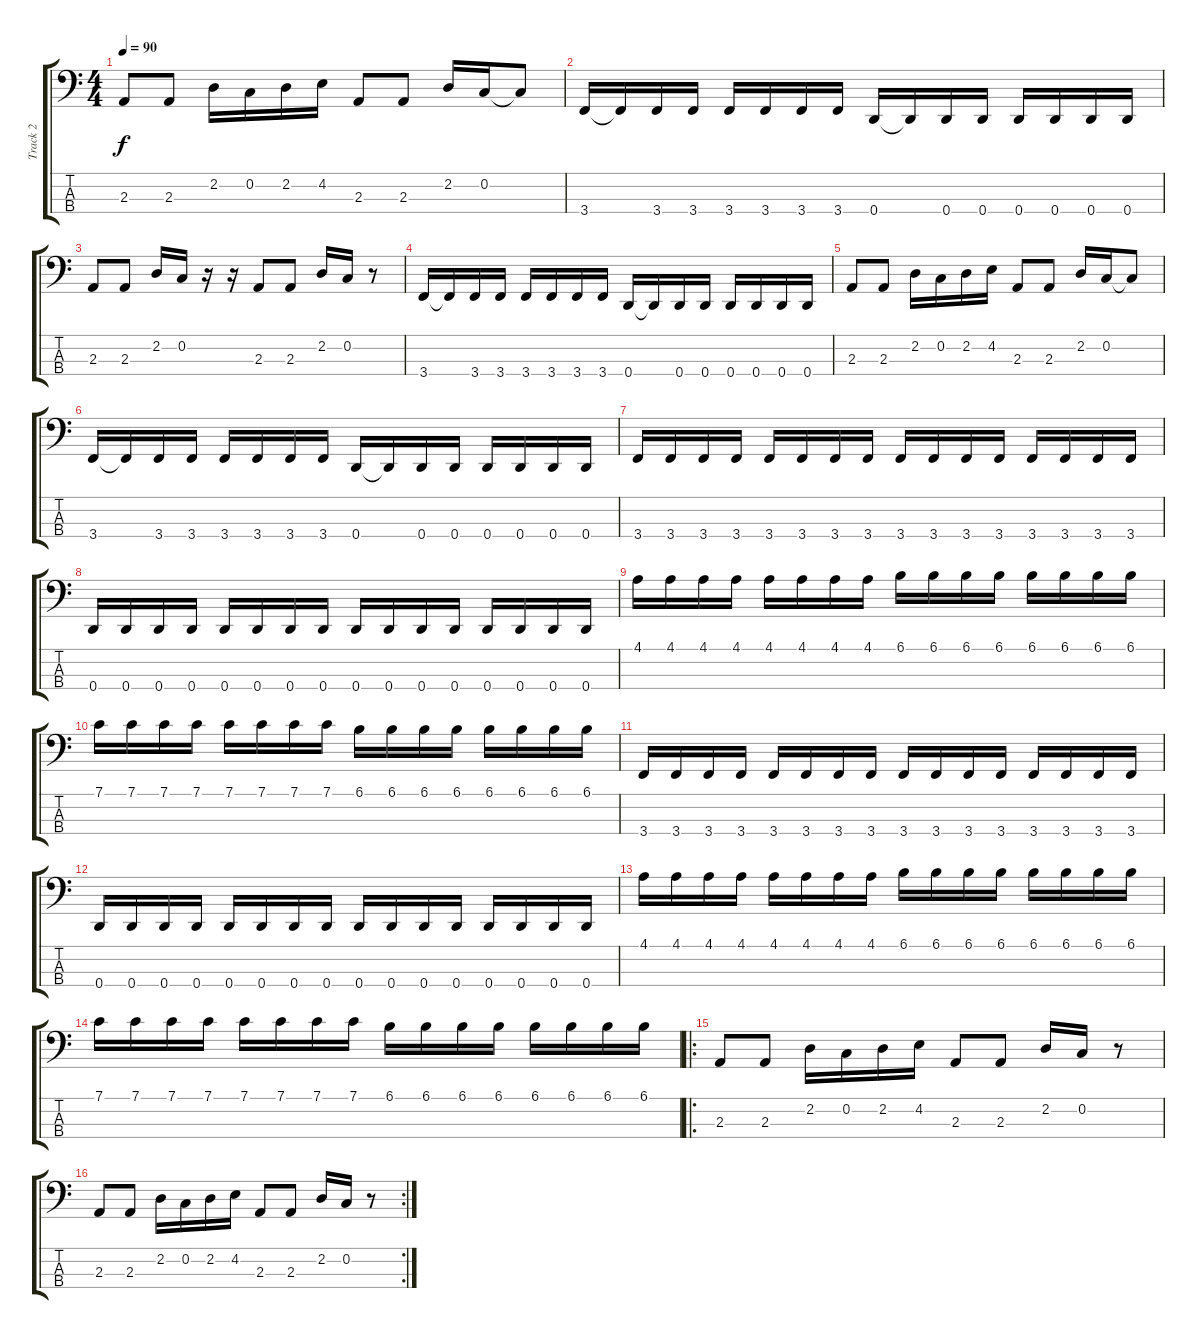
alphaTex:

\track ("Track 2" "Track 2") {instrument fretlessbass}
\staff {score tabs}
\tuning (F2 C2 G1 D1) {hide}
\ts (4 4)
\tempo 90
\clef f4
\ks c
2.3.8{dy f} 2.3.8 2.2.16 0.2.16 2.2.16 4.2.16 2.3.8 2.3.8 2.2.16 0.2.16 0.2{t}.8 |
3.4.16 3.4{t}.16 3.4.16 3.4.16 3.4.16 3.4.16 3.4.16 3.4.16 0.4.16 0.4{t}.16 0.4.16 0.4.16 0.4.16 0.4.16 0.4.16 0.4.16 |
2.3.8 2.3.8 2.2.16 0.2.16 r.16 r.16 2.3.8 2.3.8 2.2.16 0.2.16 r.8 |
3.4.16 3.4{t}.16 3.4.16 3.4.16 3.4.16 3.4.16 3.4.16 3.4.16 0.4.16 0.4{t}.16 0.4.16 0.4.16 0.4.16 0.4.16 0.4.16 0.4.16 |
2.3.8 2.3.8 2.2.16 0.2.16 2.2.16 4.2.16 2.3.8 2.3.8 2.2.16 0.2.16 0.2{t}.8 |
3.4.16 3.4{t}.16 3.4.16 3.4.16 3.4.16 3.4.16 3.4.16 3.4.16 0.4.16 0.4{t}.16 0.4.16 0.4.16 0.4.16 0.4.16 0.4.16 0.4.16 |
3.4.16 3.4.16 3.4.16 3.4.16 3.4.16 3.4.16 3.4.16 3.4.16 3.4.16 3.4.16 3.4.16 3.4.16 3.4.16 3.4.16 3.4.16 3.4.16 |
0.4.16 0.4.16 0.4.16 0.4.16 0.4.16 0.4.16 0.4.16 0.4.16 0.4.16 0.4.16 0.4.16 0.4.16 0.4.16 0.4.16 0.4.16 0.4.16 |
4.1.16 4.1.16 4.1.16 4.1.16 4.1.16 4.1.16 4.1.16 4.1.16 6.1.16 6.1.16 6.1.16 6.1.16 6.1.16 6.1.16 6.1.16 6.1.16 |
7.1.16 7.1.16 7.1.16 7.1.16 7.1.16 7.1.16 7.1.16 7.1.16 6.1.16 6.1.16 6.1.16 6.1.16 6.1.16 6.1.16 6.1.16 6.1.16 |
3.4.16 3.4.16 3.4.16 3.4.16 3.4.16 3.4.16 3.4.16 3.4.16 3.4.16 3.4.16 3.4.16 3.4.16 3.4.16 3.4.16 3.4.16 3.4.16 |
0.4.16 0.4.16 0.4.16 0.4.16 0.4.16 0.4.16 0.4.16 0.4.16 0.4.16 0.4.16 0.4.16 0.4.16 0.4.16 0.4.16 0.4.16 0.4.16 |
4.1.16 4.1.16 4.1.16 4.1.16 4.1.16 4.1.16 4.1.16 4.1.16 6.1.16 6.1.16 6.1.16 6.1.16 6.1.16 6.1.16 6.1.16 6.1.16 |
7.1.16 7.1.16 7.1.16 7.1.16 7.1.16 7.1.16 7.1.16 7.1.16 6.1.16 6.1.16 6.1.16 6.1.16 6.1.16 6.1.16 6.1.16 6.1.16 |
\ro
2.3.8 2.3.8 2.2.16 0.2.16 2.2.16 4.2.16 2.3.8 2.3.8 2.2.16 0.2.16 r.8 |
\rc 2
2.3.8 2.3.8 2.2.16 0.2.16 2.2.16 4.2.16 2.3.8 2.3.8 2.2.16 0.2.16 r.8
